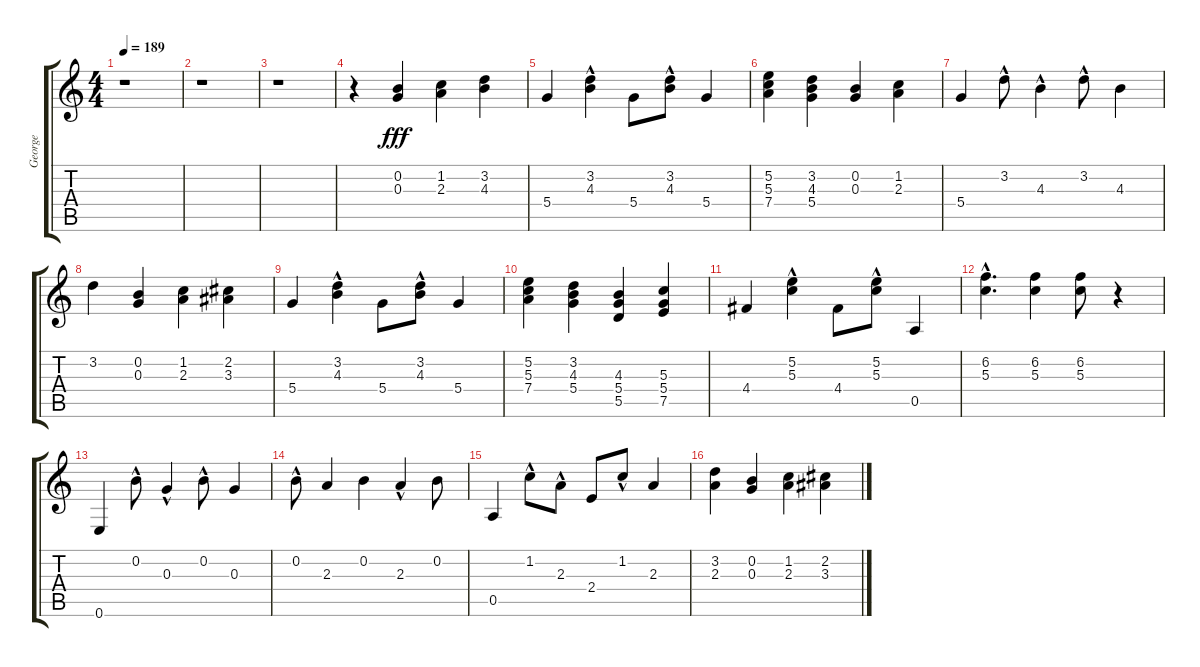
\track ("George" "George") {instrument electricguitarjazz}
\staff {score tabs}
\tuning (E4 B3 G3 D3 A2 E2) {hide}
\ts (4 4)
\tempo 189
\clef g2
\ks c
r.1{dy fff} |
r.1 |
r.1 |
r.4 (0.2 0.3).4{instrument electricguitarclean} (1.2 2.3).4 (3.2 4.3).4 |
5.4.4 (3.2{hac} 4.3{hac}).4 5.4.8 (3.2{hac} 4.3{hac}).8 5.4.4 |
(5.2 5.3 7.4).4 (3.2 4.3 5.4).4 (0.2 0.3).4 (1.2 2.3).4 |
5.4.4 3.2{hac}.8 4.3{hac}.4 3.2{hac}.8 4.3.4 |
3.2.4 (0.2 0.3).4 (1.2 2.3).4 (2.2 3.3).4 |
5.4.4 (3.2{hac} 4.3{hac}).4 5.4.8 (3.2{hac} 4.3{hac}).8 5.4.4 |
(5.2 5.3 7.4).4 (3.2 4.3 5.4).4 (4.3 5.4 5.5).4 (5.3 5.4 7.5).4 |
4.4.4 (5.2{hac} 5.3{hac}).4 4.4.8 (5.2{hac} 5.3{hac}).8 0.5.4 |
(6.2{hac} 5.3{hac}).4{d} (6.2 5.3).4 (6.2 5.3).8 r.4 |
0.6.4 0.2{hac}.8 0.3{hac}.4 0.2{hac}.8 0.3.4 |
0.2{hac}.8 2.3.4 0.2.4 2.3{hac}.4 0.2.8 |
0.5.4 1.2{hac}.8 2.3{hac}.8 2.4.8 1.2{hac}.8 2.3.4 |
(3.2 2.3).4 (0.2 0.3).4 (1.2 2.3).4 (2.2 3.3).4
